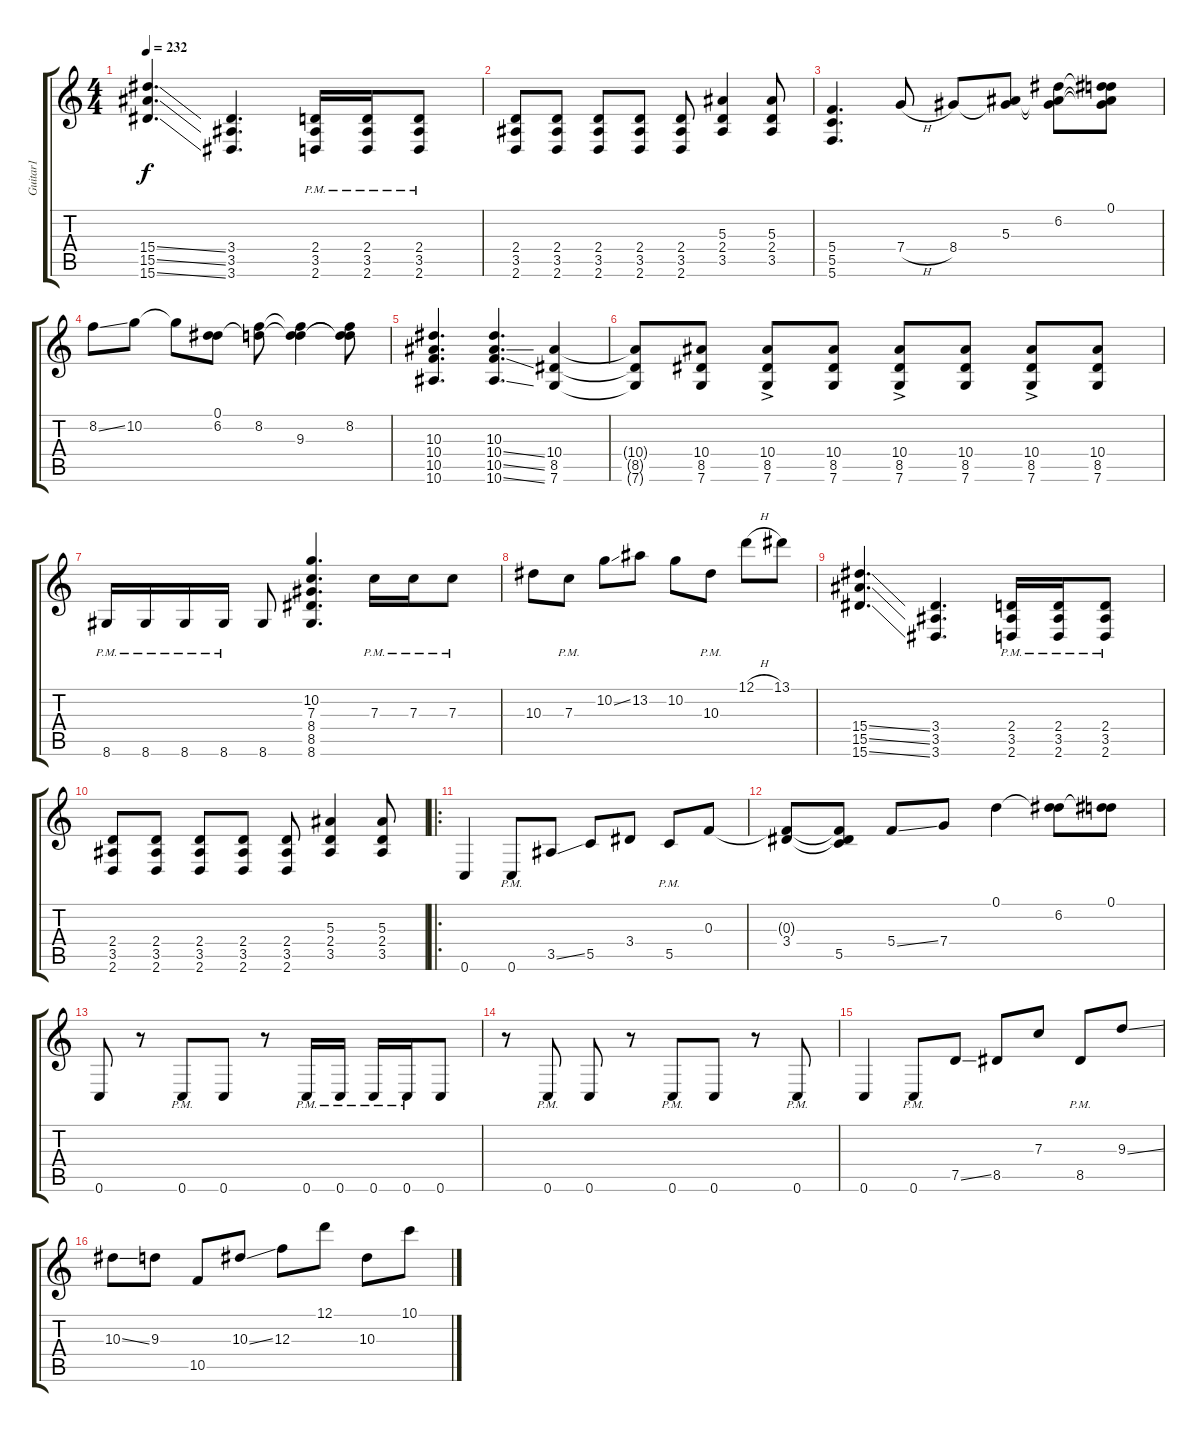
\track ("Guitar1" "Guitar1") {instrument distortionguitar}
\staff {score tabs}
\tuning (D4 A3 F3 C3 G2 C2) {hide}
\ts (4 4)
\tempo 232
\clef g2
\ks c
(15.4{ss} 15.5{ss} 15.6{ss}).4{d dy f} (3.4 3.5 3.6).4{d} (2.4{pm} 3.5 2.6).16 (2.4{pm} 3.5 2.6).16 (2.4{pm} 3.5 2.6).8 |
(2.4 3.5 2.6).8 (2.4 3.5 2.6).8 (2.4 3.5 2.6).8 (2.4 3.5 2.6).8 (2.4 3.5 2.6).8 (5.3 2.4 3.5).4 (5.3 2.4 3.5).8 |
(5.4 5.5 5.6).4{d} 7.4{h}.8 8.4.8 (5.3 8.4{t}).8 (6.2 5.3{t} 8.4{t}).8 (0.1 6.2{t} 5.3{t} 8.4{t}).8 |
8.2{ss}.8 10.2.8 10.2{t}.8 (0.1 6.2).8 (0.1{t} 8.2).8 (0.1{t} 8.2{t} 9.3).4 (0.1{t} 8.2 9.3{t}).8 |
(10.3 10.4 10.5 10.6).4{d} (10.3 10.4{ss} 10.5{ss} 10.6{ss}).4{d} (10.4 8.5 7.6).4 |
(10.4{t} 8.5{t} 7.6{t}).8 (10.4 8.5 7.6).8 (10.4{ac} 8.5 7.6).8 (10.4 8.5 7.6).8 (10.4{ac} 8.5 7.6).8 (10.4 8.5 7.6).8 (10.4{ac} 8.5 7.6).8 (10.4 8.5 7.6).8 |
8.6{pm}.16 8.6{pm}.16 8.6{pm}.16 8.6{pm}.16 8.6.8 (10.2 7.3 8.4 8.5 8.6).4{d} 7.3{pm}.16 7.3{pm}.16 7.3{pm}.8 |
10.3.8 7.3{pm}.8 10.2{ss}.8 13.2.8 10.2.8 10.3{pm}.8 12.1{h}.8 13.1.8 |
(15.4{ss} 15.5{ss} 15.6{ss}).4{d} (3.4 3.5 3.6).4{d} (2.4{pm} 3.5 2.6).16 (2.4{pm} 3.5 2.6).16 (2.4{pm} 3.5 2.6).8 |
(2.4 3.5 2.6).8 (2.4 3.5 2.6).8 (2.4 3.5 2.6).8 (2.4 3.5 2.6).8 (2.4 3.5 2.6).8 (5.3 2.4 3.5).4 (5.3 2.4 3.5).8 |
\ro
0.6.4 0.6{pm}.8 3.5{ss}.8 5.5.8 3.4.8 5.5{pm}.8 0.3.8 |
(0.3{t} 3.4).8 (0.3{t} 3.4{t} 5.5).8 5.4{ss}.8 7.4.8 0.1.4 (0.1{t} 6.2).8 (0.1 6.2{t}).8 |
0.6.8 r.8 0.6{pm}.8 0.6.8 r.8 0.6{pm}.16 0.6{pm}.16 0.6{pm}.16 0.6{pm}.16 0.6.8 |
r.8 0.6{pm}.8 0.6.8 r.8 0.6{pm}.8 0.6.8 r.8 0.6{pm}.8 |
0.6.4 0.6{pm}.8 7.5{ss}.8 8.5.8 7.3.8 8.5{pm}.8 9.3{ss}.8 |
10.3{ss}.8 9.3.8 10.5.8 10.3{ss}.8 12.3.8 12.1.8 10.3.8 10.1.8
